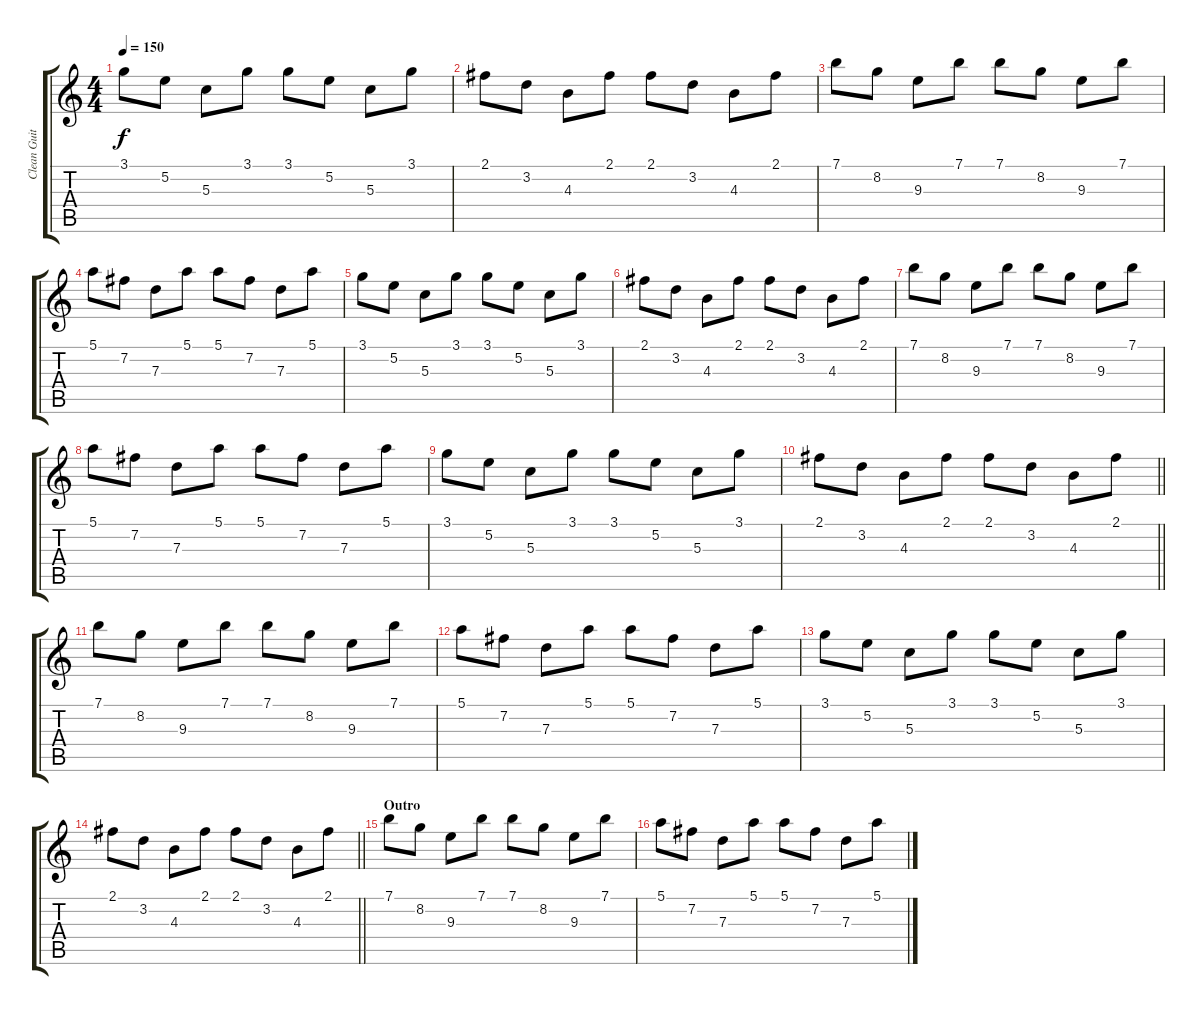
\track ("Clean Guitar/Keyboard" "Clean Guit") {instrument electricguitarjazz}
\staff {score tabs}
\tuning (E4 B3 G3 D3 A2 E2) {hide}
\ts (4 4)
\tempo 150
\clef g2
\ks c
3.1.8{dy f} 5.2.8 5.3.8 3.1.8 3.1.8 5.2.8 5.3.8 3.1.8 |
2.1.8 3.2.8 4.3.8 2.1.8 2.1.8 3.2.8 4.3.8 2.1.8 |
7.1.8 8.2.8 9.3.8 7.1.8 7.1.8 8.2.8 9.3.8 7.1.8 |
5.1.8 7.2.8 7.3.8 5.1.8 5.1.8 7.2.8 7.3.8 5.1.8 |
3.1.8 5.2.8 5.3.8 3.1.8 3.1.8 5.2.8 5.3.8 3.1.8 |
2.1.8 3.2.8 4.3.8 2.1.8 2.1.8 3.2.8 4.3.8 2.1.8 |
7.1.8{volume 12} 8.2.8 9.3.8 7.1.8 7.1.8 8.2.8 9.3.8 7.1.8 |
5.1.8 7.2.8 7.3.8 5.1.8 5.1.8 7.2.8 7.3.8 5.1.8 |
3.1.8 5.2.8 5.3.8 3.1.8 3.1.8 5.2.8 5.3.8 3.1.8 |
\barLineRight lightlight
2.1.8 3.2.8 4.3.8 2.1.8 2.1.8 3.2.8 4.3.8 2.1.8 |
7.1.8 8.2.8 9.3.8 7.1.8 7.1.8 8.2.8 9.3.8 7.1.8 |
5.1.8 7.2.8 7.3.8 5.1.8 5.1.8 7.2.8 7.3.8 5.1.8 |
3.1.8 5.2.8 5.3.8 3.1.8 3.1.8 5.2.8 5.3.8 3.1.8 |
\barLineRight lightlight
2.1.8 3.2.8 4.3.8 2.1.8 2.1.8 3.2.8 4.3.8 2.1.8 |
\section ("" "Outro ")
7.1.8 8.2.8 9.3.8 7.1.8 7.1.8 8.2.8 9.3.8 7.1.8 |
5.1.8 7.2.8 7.3.8 5.1.8 5.1.8 7.2.8 7.3.8 5.1.8
